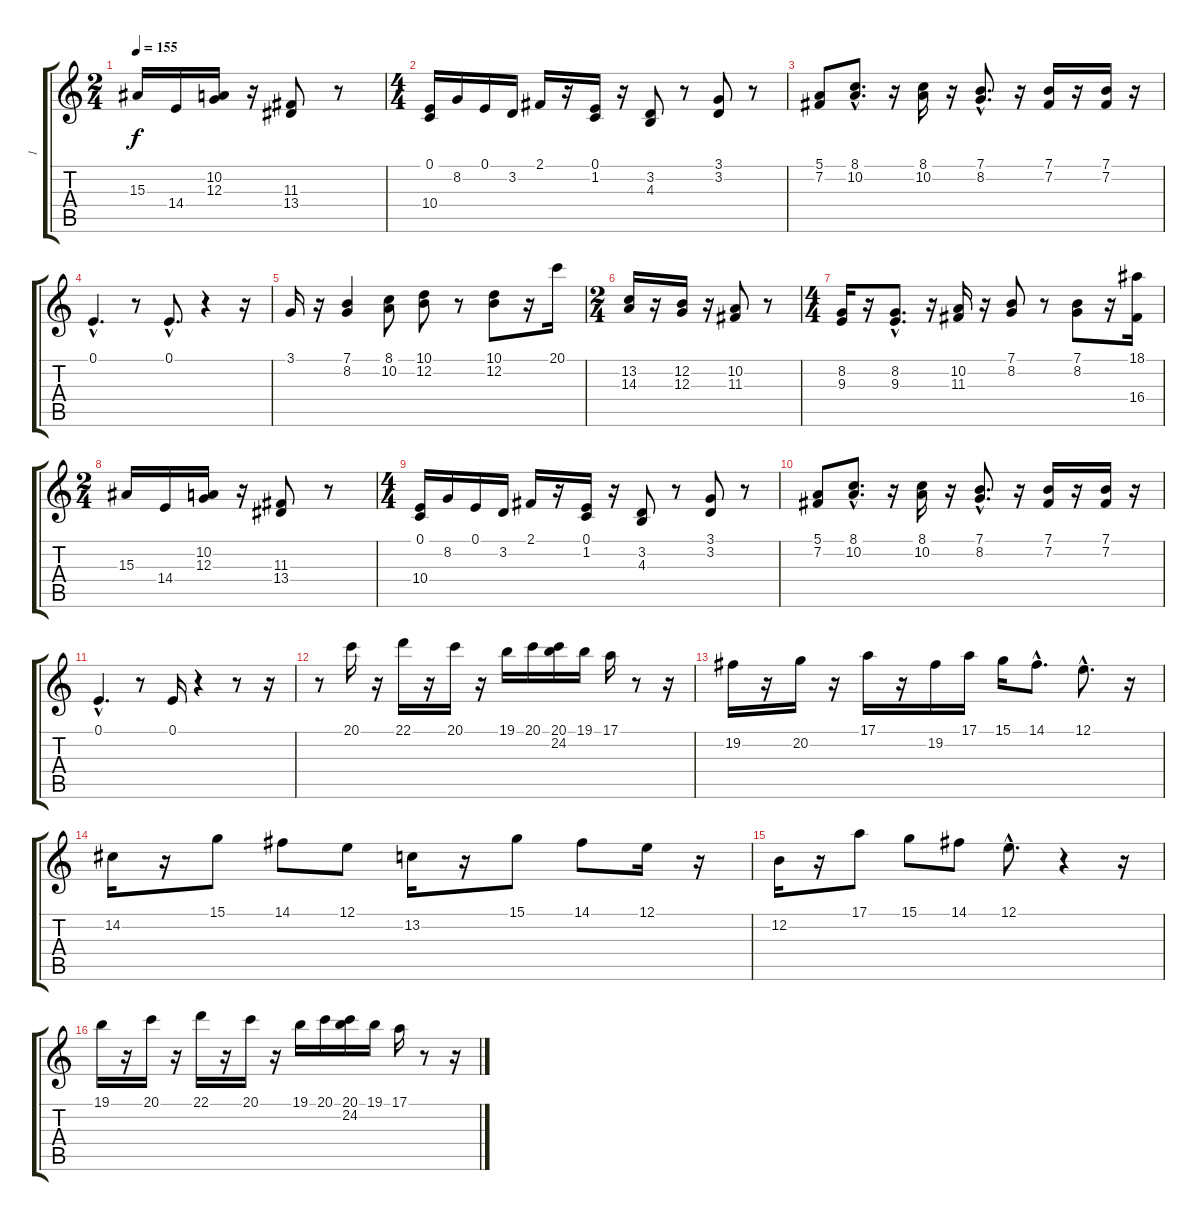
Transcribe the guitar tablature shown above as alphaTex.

\track ("1" "1") {instrument fiddle}
\staff {score tabs}
\tuning (E4 B3 G3 D3 A2 E2) {hide}
\ts (2 4)
\tempo 155
\clef g2
\ks c
15.3.16{dy f} 14.4.16 (10.2 12.3).16 r.16 (11.3 13.4).8 r.8 |
\ts (4 4)
(0.1 10.4).16 8.2.16 0.1.16 3.2.16 2.1.16 r.16 (0.1 1.2).16 r.16 (3.2 4.3).8 r.8 (3.1 3.2).8 r.8 |
(5.1 7.2).8 (8.1{hac} 10.2{hac}).8{d} r.16 (8.1 10.2).16 r.16 (7.1{hac} 8.2{hac}).8{d} r.16 (7.1 7.2).16 r.16 (7.1 7.2).16 r.16 |
0.1{hac}.4{d} r.8 0.1{hac}.8{d} r.4 r.16 |
3.1.16 r.16 (7.1 8.2).4 (8.1 10.2).8 (10.1 12.2).8 r.8 (10.1 12.2).8 r.16 20.1.16 |
\ts (2 4)
(13.2 14.3).16 r.16 (12.2 12.3).16 r.16 (10.2 11.3).8 r.8 |
\ts (4 4)
(8.2 9.3).16 r.16 (8.2{hac} 9.3{hac}).8{d} r.16 (10.2 11.3).16 r.16 (7.1 8.2).8 r.8 (7.1 8.2).8 r.16 (18.1 16.4).16 |
\ts (2 4)
15.3.16 14.4.16 (10.2 12.3).16 r.16 (11.3 13.4).8 r.8 |
\ts (4 4)
(0.1 10.4).16 8.2.16 0.1.16 3.2.16 2.1.16 r.16 (0.1 1.2).16 r.16 (3.2 4.3).8 r.8 (3.1 3.2).8 r.8 |
(5.1 7.2).8 (8.1{hac} 10.2{hac}).8{d} r.16 (8.1 10.2).16 r.16 (7.1{hac} 8.2{hac}).8{d} r.16 (7.1 7.2).16 r.16 (7.1 7.2).16 r.16 |
0.1{hac}.4{d} r.8 0.1.16 r.4 r.8 r.16 |
r.8 20.1.16 r.16 22.1.16 r.16 20.1.16 r.16 19.1.16 20.1.16 (20.1 24.2).16 19.1.16 17.1.16 r.8 r.16 |
19.2.16 r.16 20.2.16 r.16 17.1.16 r.16 19.2.16 17.1.16 15.1.16 14.1{hac}.8{d} 12.1{hac}.8{d} r.16 |
14.2.16 r.16 15.1.8 14.1.8 12.1.8 13.2.16 r.16 15.1.8 14.1.8 12.1.16 r.16 |
12.2.16 r.16 17.1.8 15.1.8 14.1.8 12.1{hac}.8{d} r.4 r.16 |
19.1.16 r.16 20.1.16 r.16 22.1.16 r.16 20.1.16 r.16 19.1.16 20.1.16 (20.1 24.2).16 19.1.16 17.1.16 r.8 r.16
